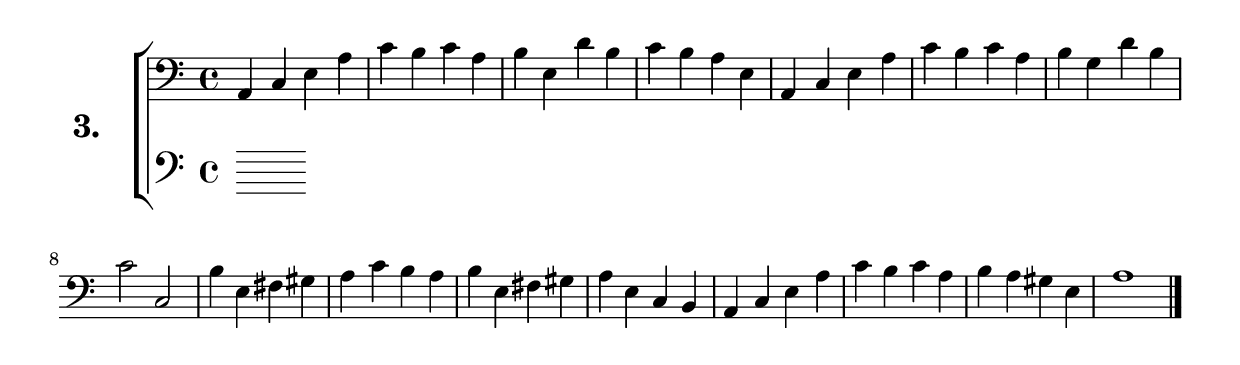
\version "2.18.2"

\score {
  \new StaffGroup = "" \with {
    instrumentName = \markup { \bold \huge { \larger "3." }}}
  <<
    \new Staff = "celloI" \with { midiInstrument = #"cello" }
    \relative c {
      \clef bass
      \key c \major
      \time 4/4

      a4 c e a       | %01 
      c b c a        | %02
      b e, d' b      | %03
      c b a e        | %04
      a, c e a       | %05
      c b c a        | %06
      b g d' b       | %07
      c2 c,          | %08
      b'4 e, fis gis | %09
      a c b a        | %10
      b e, fis gis   | %11
      a e c b        | %12
      a c e a        | %13
      c b c a        | %14
      b a gis e      | %15
      a1 \bar "|."   | %16

    }
    \new Staff = "celloII" \with { midiInstrument = #"cello" }
    \relative c {
      \clef bass
      \key c \major
      \time 4/4

      \bar  "|."
    }
  >>
  \layout {}
  \midi {}
  \header {
    composer = "Sebastian Lee"
    %opus = "Op.30"
  }
}
